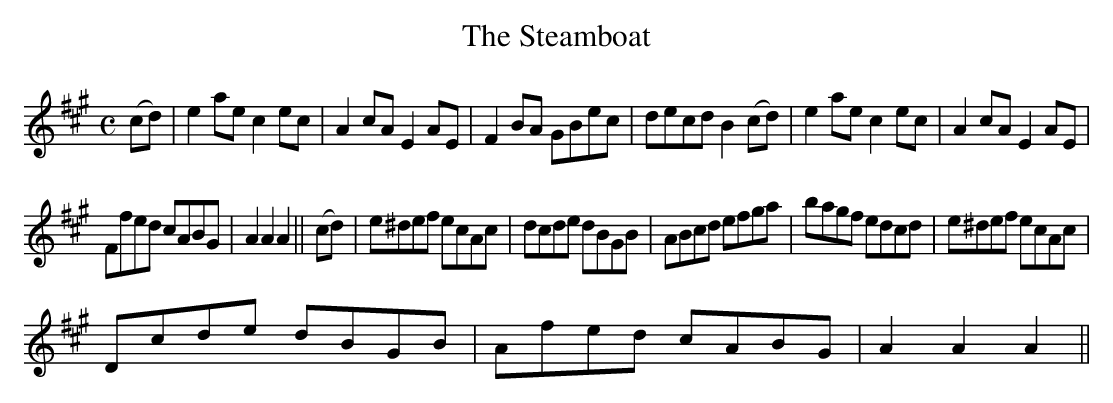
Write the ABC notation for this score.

X:1
T:Steamboat, The
M:C
L:1/8
K:A
(cd)|e2 ae c2ec|A2cA E2AE|F2BA GBec|decd B2 (cd)|e2ae c2ec|A2cA E2AE|
Ffed cABG|A2A2A2||(cd)|e^def ecAc|dcde dBGB|ABcd efga|bagf edcd|e^def ecAc|
Dcde dBGB|Afed cABG|A2A2A2||
